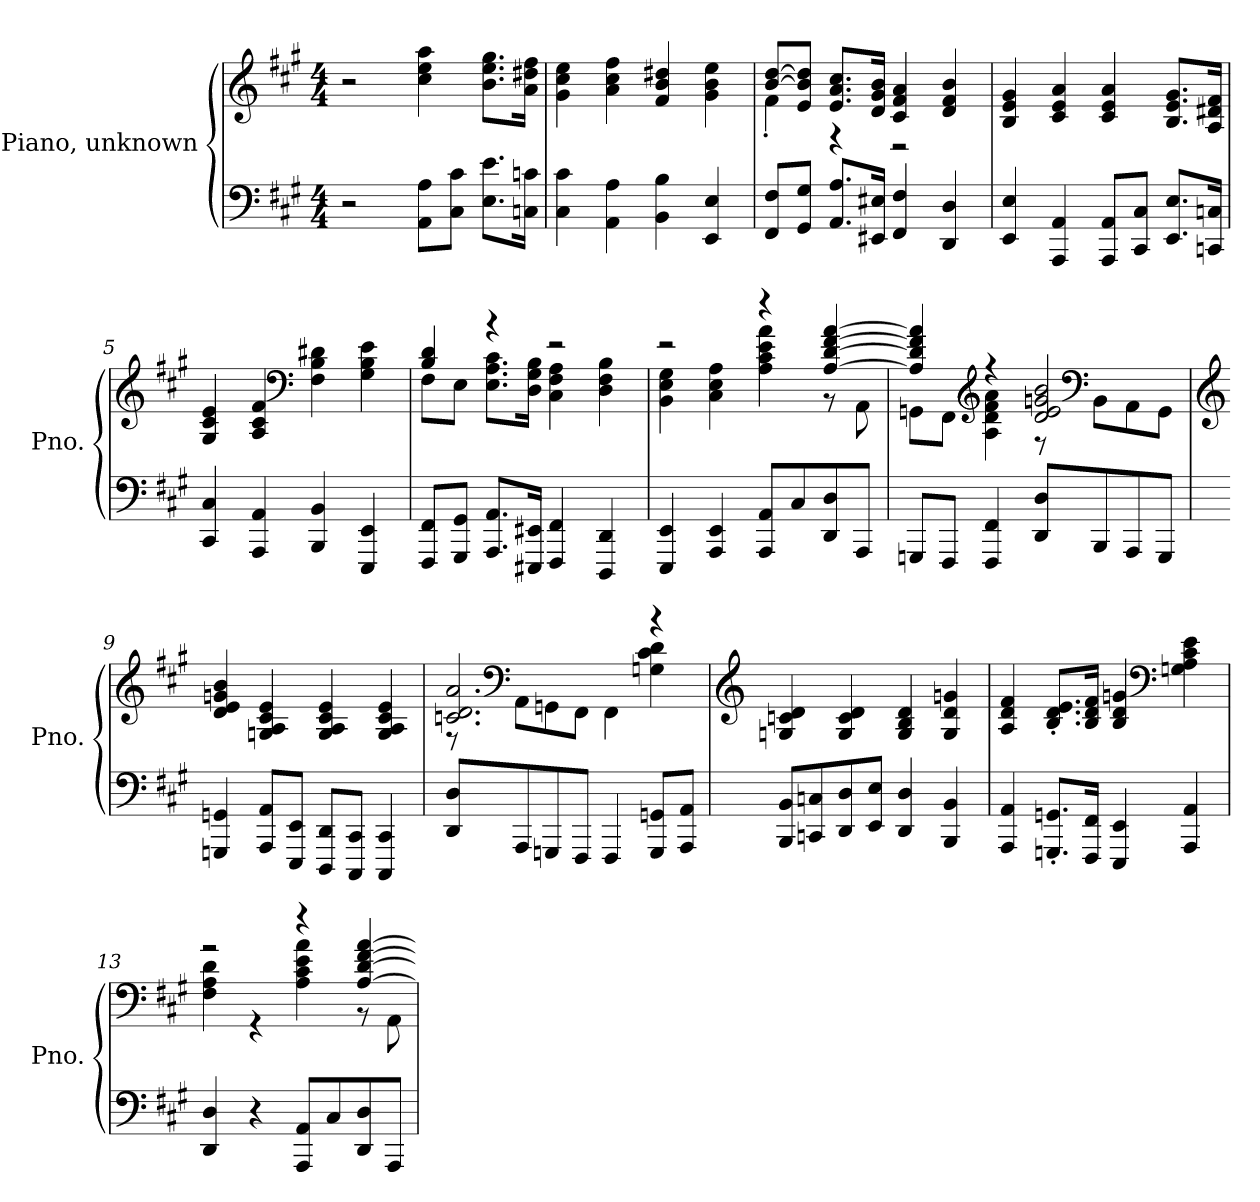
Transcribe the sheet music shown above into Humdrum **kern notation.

**kern	**kern
*part1	*part1
*staff2	*staff1
*I"Piano, unknown	*
*I'Pno.	*
*clefF4	*clefG2
*k[f#c#g#]	*k[f#c#g#]
*M4/4	*M4/4
*MM120	*MM120
=1	=1
2r	2r
8AA\ 8A\L	4cc#\ 4ee\ 4aa\
8C#\ 8c#\J	.
8.E\ 8.e\L	8.b\ 8.ee\ 8.gg#\L
16Cn\ 16cn\Jk	16a\ 16dd#X\ 16ff#\Jk
=2	=2
4C#\ 4c#\	4g#\ 4cc#\ 4ee\
4AA\ 4A\	4a\ 4cc#\ 4ff#\
4BB\ 4B\	4f#/ 4b/ 4dd#X/
4EE/ 4E/	4g#\ 4b\ 4ee\
=3	=3
*	*^
8FF#/ 8F#/L	[8b/ [8dd/L	4f#'\
8GG#/ 8G#/J	8e/ 8b/] 8dd/]J	.
8.AA/ 8.A/L	8.e/ 8.a/ 8.cc#/L	4r
16EE#X/ 16E#X/Jk	16d/ 16g#/ 16b/Jk	.
4FF#/ 4F#/	4c#/ 4f#/ 4a/	2r
4DD/ 4D/	4d/ 4f#/ 4b/	.
*	*v	*v
=4	=4
4EE/ 4E/	4B/ 4e/ 4g#/
4AAA/ 4AA/	4c#/ 4e/ 4a/
8AAA/ 8AA/L	4c#/ 4e/ 4a/
8CC#/ 8C#/J	.
8.EE/ 8.E/L	8.B/ 8.e/ 8.g#/L
16CCn/ 16Cn/Jk	16A/ 16d#X/ 16f#/Jk
=5	=5
4CC#/ 4C#/	4G#/ 4c#/ 4e/
4AAA/ 4AA/	4A/ 4c#/ 4f#/
*	*clefF4
4BBB/ 4BB/	4F#\ 4B\ 4d#X\
4EEE/ 4EE/	4G#\ 4B\ 4e\
!!LO:LB:g=z
=6	=6
*	*^
8FFF#/ 8FF#/L	4B/ 4d/	8F#\L
8GGG#/ 8GG#/J	.	8E\J
8.AAA/ 8.AA/L	4r	8.E\ 8.A\ 8.c#\L
16EEE#X/ 16EE#X/Jk	.	16D\ 16G#\ 16B\Jk
4FFF#/ 4FF#/	2r	4C#\ 4F#\ 4A\
4DDD/ 4DD/	.	4D\ 4F#\ 4B\
=7	=7	=7
4EEE/ 4EE/	2r	4BB\ 4E\ 4G#\
4AAA/ 4EE/	.	4C#\ 4E\ 4A\
8AAA/ 8AA/L	4r	4A\ 4c#\ 4e\ 4a\
8C#/	.	.
8DD/ 8D/	[4A/ [4d/ [4f#/ [4a/	8r
8AAA/J	.	8AA\
=8	=8	=8
8GGGn/L	4A/] 4d/] 4f#/] 4a/]	8GGn\L
8FFF#/J	.	8FF#\J
*	*clefG2	*
4FFF#/ 4FF#/	4r	4A\ 4d\ 4f#\ 4a\
8DD/ 8D/L	2d/ 2e/ 2gn/ 2b/	8r
*	*clefF4	*
8BBB/	.	8BB\L
8AAA/	.	8AA\
8GGG/J	.	8GG\J
*	*v	*v
=9	=9
*	*clefG2
4GGGn/ 4GGn/	4d/ 4e/ 4gn/ 4b/
8AAA/ 8AA/L	4Gn/ 4A/ 4c#/ 4e/
8EEE/ 8EE/J	.
8DDD/ 8DD/L	4G/ 4A/ 4c#/ 4e/
8CCC#/ 8CC#/J	.
4CCC#/ 4CC#/	4G/ 4A/ 4c#/ 4e/
!!LO:LB:g=z
=10	=10
*	*^
8DD/ 8D/L	2.cn/ 2.d/ 2.a/	8r
*	*clefF4	*
8AAA/	.	8AA\L
8GGGn/	.	8GGn\
8FFF#/J	.	8FF#\J
4FFF#/	.	4FF#\
8GGG/ 8GGn/L	4r	4Gn\ 4c\ 4d\
8AAA/ 8AA/J	.	.
*	*v	*v
=11	=11
*	*clefG2
8BBB/ 8BB/L	4Gn/ 4cn/ 4d/
8CCn/ 8Cn/	.
8DD/ 8D/	4G/ 4c/ 4d/
8EE/ 8E/J	.
4DD/ 4D/	4G/ 4B/ 4d/
4BBB/ 4BB/	4G/ 4d/ 4gn/
=12	=12
4AAA/ 4AA/	4A/ 4d/ 4f#/
8.GGGn/' 8.GGn/'L	8.B/' 8.d/' 8.e/'L
16FFF#/ 16FF#/Jk	16B/ 16d/ 16f#/Jk
4EEE/ 4EE/	4B/ 4d/ 4gn/
*	*clefF4
4AAA/ 4AA/	4Gn\ 4A\ 4c#\ 4e\
!!LO:LB:g=z
=13	=13
*	*^
4DD/ 4D/	2r	4F#\ 4A\ 4d\
4r	.	4r
8AAA/ 8AA/L	4r	4A\ 4c#\ 4e\ 4a\
8C#/	.	.
8DD/ 8D/	[4A/ [4d/ [4f#/ [4a/	8r
8AAA/J	.	8AA\
*	*v	*v
=	=
*-	*-
